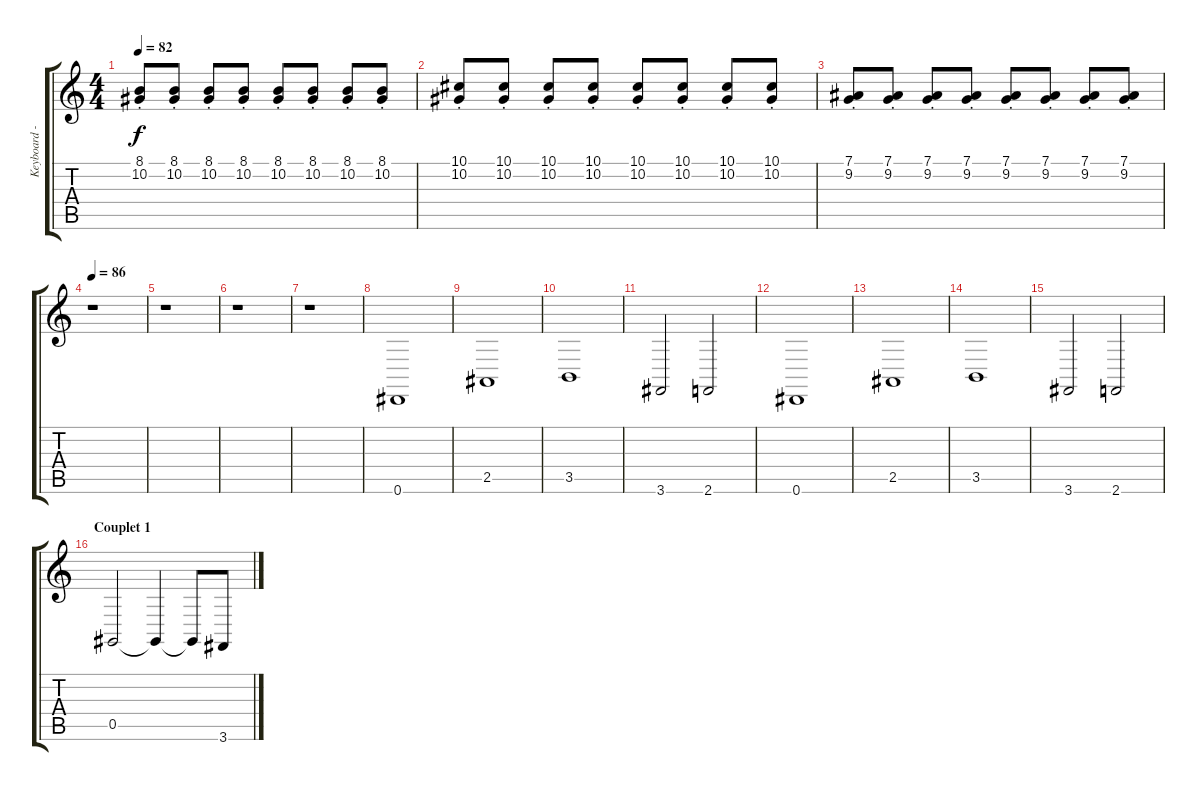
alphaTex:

\track ("Keyboard - Nils Neumann" "Keyboard -") {instrument churchorgan}
\staff {score tabs}
\tuning (Eb4 Bb3 Gb3 Db3 Ab2 Eb2) {hide}
\ts (4 4)
\tempo 82
\clef g2
\ks c
(8.1{st} 10.2{st}).8{dy f} (8.1{st} 10.2{st}).8 (8.1{st} 10.2{st}).8 (8.1{st} 10.2{st}).8 (8.1{st} 10.2{st}).8 (8.1{st} 10.2{st}).8 (8.1{st} 10.2{st}).8 (8.1{st} 10.2{st}).8 |
(10.1{st} 10.2{st}).8 (10.1{st} 10.2{st}).8 (10.1{st} 10.2{st}).8 (10.1{st} 10.2{st}).8 (10.1{st} 10.2{st}).8 (10.1{st} 10.2{st}).8 (10.1{st} 10.2{st}).8 (10.1{st} 10.2{st}).8 |
(7.1{st} 9.2{st}).8 (7.1{st} 9.2{st}).8 (7.1{st} 9.2{st}).8 (7.1{st} 9.2{st}).8 (7.1{st} 9.2{st}).8 (7.1{st} 9.2{st}).8 (7.1{st} 9.2{st}).8 (7.1{st} 9.2{st}).8 |
\tempo 86
r.1 |
r.1 |
r.1 |
r.1 |
0.6.1 |
2.5.1 |
3.5.1 |
3.6.2 2.6.2 |
0.6.1 |
2.5.1 |
3.5.1 |
3.6.2 2.6.2 |
\section ("" "Couplet 1")
0.5.2 0.5{t}.4 0.5{t}.8 3.6.8
